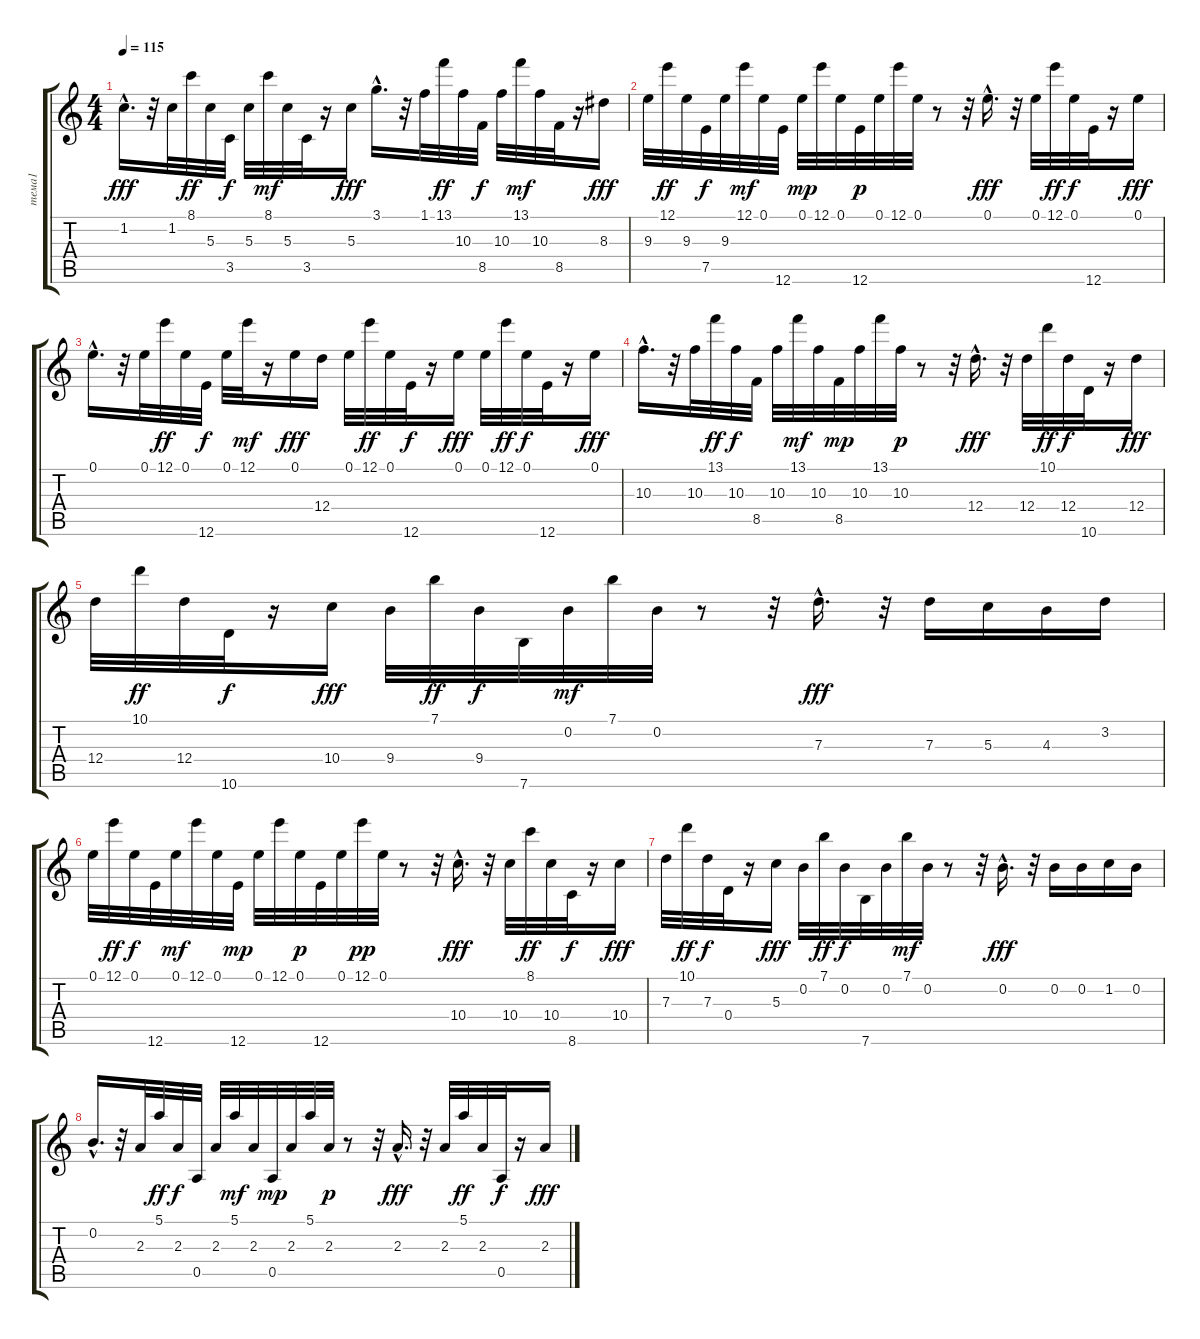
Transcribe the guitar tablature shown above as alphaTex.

\track ("тема1" "тема1") {instrument overdrivenguitar}
\staff {score tabs}
\tuning (E4 B3 G3 D3 A2 E2) {hide}
\ts (4 4)
\tempo 115
\clef g2
\ks c
1.2{hac}.16{d dy fff} r.32 1.2.32 8.1.32{dy ff} 5.3.32 3.5.32{dy f} 5.3.32 8.1.32{dy mf} 5.3.32 3.5.32 r.16 5.3.16{dy fff balance 1} 3.1{hac}.16{d} r.32 1.1.32 13.1.32{dy ff} 10.3.32 8.5.32{dy f} 10.3.32 13.1.32{dy mf} 10.3.32 8.5.32 r.16 8.3.16{dy fff} |
9.3.32 12.1.32{dy ff} 9.3.32 7.5.32{dy f} 9.3.32 12.1.32{dy mf} 0.1.32 12.6.32 0.1.32{dy mp} 12.1.32 0.1.32 12.6.32{dy p} 0.1.32 12.1.32 0.1.32 r.8 r.32 0.1{hac}.16{d dy fff} r.32 0.1.32 12.1.32{dy ff} 0.1.32{dy f} 12.6.32 r.16 0.1.16{dy fff} |
0.1{hac}.16{d} r.32 0.1.32 12.1.32{dy ff} 0.1.32 12.6.32{dy f} 0.1.32 12.1.32{dy mf} r.16 0.1.16{dy fff} 12.4.16 0.1.32 12.1.32{dy ff} 0.1.32 12.6.32{dy f} r.16 0.1.16{dy fff} 0.1.32 12.1.32{dy ff} 0.1.32{dy f} 12.6.32 r.16 0.1.16{dy fff} |
10.3{hac}.16{d} r.32 10.3.32 13.1.32{dy ff} 10.3.32{dy f} 8.5.32 10.3.32 13.1.32{dy mf} 10.3.32 8.5.32{dy mp} 10.3.32 13.1.32 10.3.32{dy p} r.8 r.32 12.4{hac}.16{d dy fff} r.32 12.4.32 10.1.32{dy ff} 12.4.32{dy f} 10.6.32 r.16 12.4.16{dy fff} |
12.4.32 10.1.32{dy ff} 12.4.32 10.6.32{dy f} r.16 10.4.16{dy fff} 9.4.32 7.1.32{dy ff} 9.4.32{dy f} 7.6.32 0.2.32{dy mf balance 14} 7.1.32 0.2.32 r.8 r.32 7.3{hac}.16{d dy fff balance 6} r.32 7.3.16{balance 9} 5.3.16 4.3.16 3.2.16 |
0.1.32 12.1.32{dy ff} 0.1.32{dy f} 12.6.32 0.1.32{dy mf} 12.1.32 0.1.32 12.6.32{dy mp} 0.1.32 12.1.32 0.1.32{dy p} 12.6.32 0.1.32 12.1.32{dy pp} 0.1.32 r.8 r.32 10.4{hac}.16{d dy fff} r.32 10.4.32 8.1.32{dy ff} 10.4.32 8.6.32{dy f} r.16 10.4.16{dy fff} |
7.3.32 10.1.32{dy ff} 7.3.32{dy f} 0.4.32 r.16 5.3.16{dy fff} 0.2.32 7.1.32{dy ff} 0.2.32{dy f} 7.6.32 0.2.32 7.1.32{dy mf} 0.2.32 r.8 r.32 0.2{hac}.16{d dy fff} r.32 0.2.16 0.2.16 1.2.16 0.2.16 |
0.2{hac}.16{d} r.32 2.3.32 5.1.32{dy ff} 2.3.32{dy f} 0.5.32 2.3.32 5.1.32{dy mf} 2.3.32 0.5.32{dy mp} 2.3.32 5.1.32 2.3.32{dy p} r.8 r.32 2.3{hac}.16{d dy fff} r.32 2.3.32 5.1.32{dy ff} 2.3.32 0.5.32{dy f} r.16 2.3.16{dy fff}
